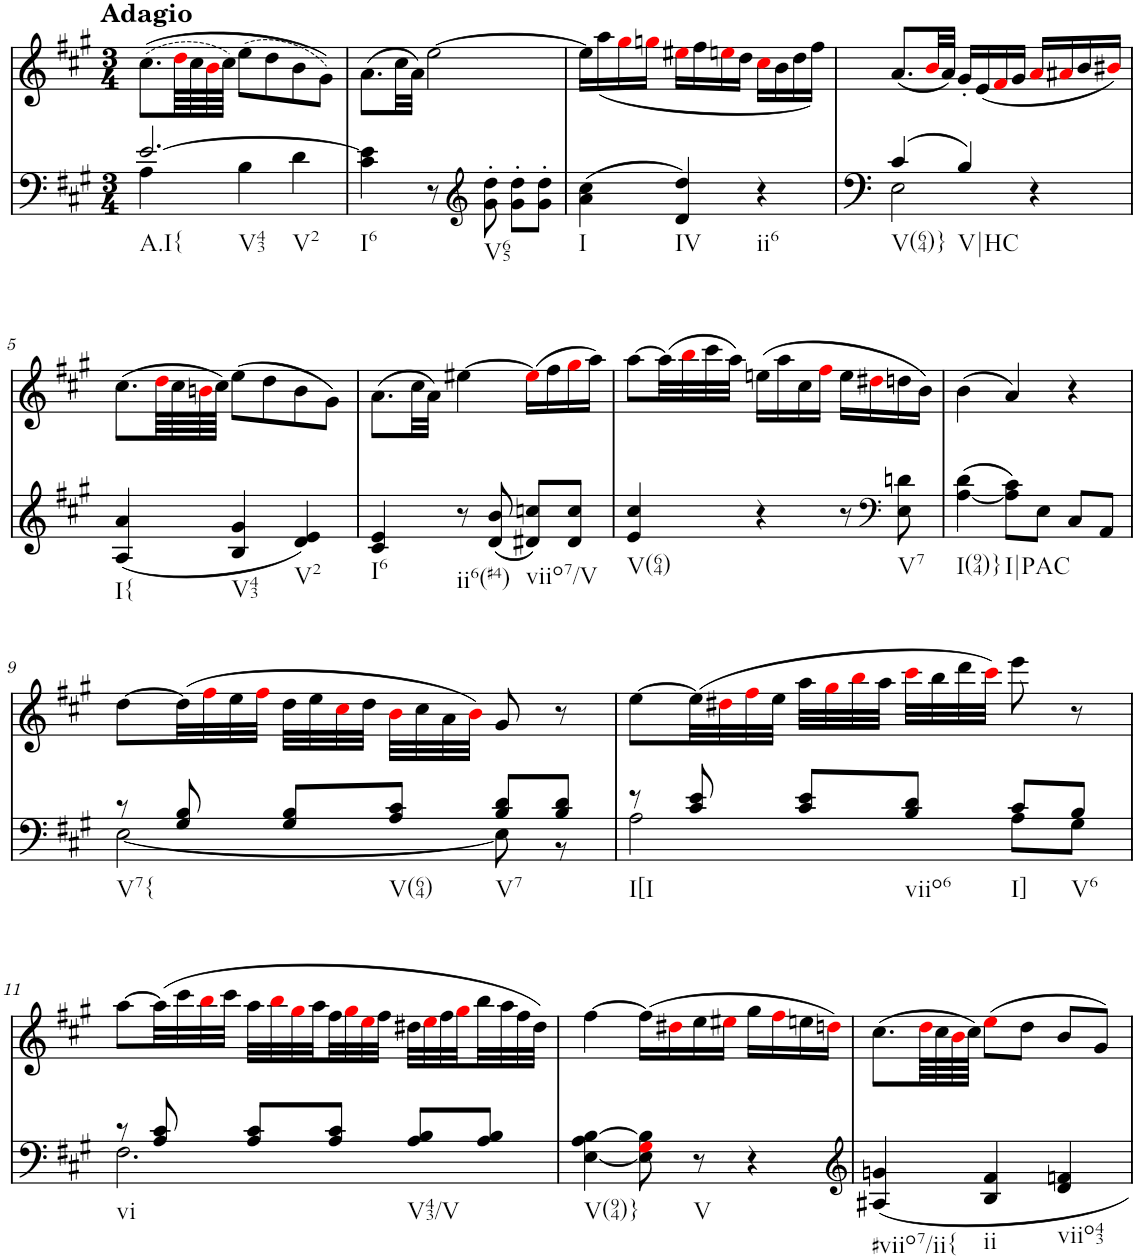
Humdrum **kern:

**kern	**kern
*part2	*part1
*staff2	*staff1
*I"Piano, unbenannt	*I"Piano, unbenannt
*I'Pno	*I'Pno
*clefF4	*clefG2
*k[f#c#g#]	*k[f#c#g#]
*M3/4	*M3/4
=1	=1
*^	*
!	!	!LO:TX:a:B:t=Adagio
!LO:TX:b:t=A.I{	!	!
!LO:TX:b:t=V43	!	!
!LO:TX:b:t=V2	!	!
[2.e/	4A\	((8.cc#\L
.	.	64ddi\LLL
.	.	64cc#\
.	.	64bi\
.	.	64cc#\JJJJ)
.	4B\	(8ee\L
.	.	8dd\
.	4d\	8b\
.	.	8g#\J))
*v	*v	*
=2	=2
!LO:TX:b:t=I6	!
4c#\ 4e\]	(8.a\L
.	32cc#\LL
.	32a\JJJ)
8r	[2ee\
*clefG2	*
!LO:TX:b:t=V65	!
8g#\' 8dd\'	.
8g#\' 8dd\'L	.
8g#\' 8dd\'J	.
=3	=3
!LO:TX:b:t=I	!
(4a\ 4cc#\	16ee\LL]
.	(<16aa\
.	16gg#i\
.	16ggni\JJ
!LO:TX:b:t=IV	!
4d/ 4dd/)	16ee#Xi\LL
.	16ff#\
.	16eeni\
.	16dd\JJ
!LO:TX:b:t=ii6	!
4r	16cc#i\LL
.	16b\
.	16dd\
.	16ff#\JJ)
=4	=4
*^	*
!LO:TX:b:t=V(64)}	!	!
(4c#/	2E\	(8.a/L
.	.	32bi/LL
.	.	32a/JJJ)
!LO:TX:b:t=V|HC	!	!
4B/)	.	16g#'/LL
.	.	(16e/
.	.	16f#i/
.	.	16g#/JJ
4r	4ryy	16ai/LL
.	.	16a#Xi/
.	.	16b/
.	.	16b#Xi/JJ)
*v	*v	*
!!LO:LB:g=z
=5	=5
!LO:TX:b:t=I{	!
(4A/ 4a/	(8.cc#\L
.	64ddi\LLL
.	64cc#\
.	64bni\
.	64cc#\JJJJ)
!LO:TX:b:t=V43	!
4B/ 4g#/	(8ee\L
.	8dd\
!LO:TX:b:t=V2	!
4d/ 4e/)	8b\
.	8g#\J)
=6	=6
!LO:TX:b:t=I6	!
4c#/ 4e/	(8.a\L
.	32cc#\LL
.	32a\JJJ)
!LO:TX:b:t=ii6(#4)	!
8r	[4ee#X\
(8d/ 8b/	.
!LO:TX:b:t=viio7/V	!
8d#X/ 8ccn/L)	(16ee#i\LL]
.	16ff#\
8d#/ 8cc/J	16gg#i\
.	16aa\JJ)
=7	=7
!LO:TX:b:t=V(64)	!
4e/ 4cc#/	[8aa\L
.	(32aa\LL]
.	32bbi\
.	32ccc#\
.	32aa\JJJ)
4r	(16een\LL
.	16aa\
.	16cc#\
.	16ff#i\JJ
8r	16ee\LL
.	16dd#Xi\
*clefF4	*
!LO:TX:b:t=V7	!
8E\ 8dn\	16ddn\
.	16b\JJ)
=8	=8
!LO:TX:b:t=I(94)}	!
(>[4A\ 4d\	(4b\
!LO:TX:b:t=I|PAC	!
8A\] 8c#\L)	4a/)
8E\J	.
8C#/L	4r
8AA/J	.
!!LO:LB:g=z
=9	=9
*^	*
!LO:TX:b:t=V7{	!	!
8r	[2E\	[8dd\L
8G#/ 8B/	.	(32dd\LL]
.	.	32ff#i\
.	.	32ee\
.	.	32ff#i\JJJ
8G#/ 8B/L	.	32dd\LLL
.	.	32ee\
.	.	32cc#i\
.	.	32dd\JJJ
!LO:TX:b:t=V(64)	!	!
8A/ 8c#/J	.	32bi\LLL
.	.	32cc#\
.	.	32a\
.	.	32bi\JJJ)
!LO:TX:b:t=V7	!	!
8B/ 8d/L	8E\]	8g#/
8B/ 8d/J	8r	8r
=10	=10	=10
!LO:TX:b:t=I[I	!	!
8r	2A\	[8ee\L
8c#/ 8e/	.	(32ee\LL]
.	.	32dd#Xi\
.	.	32ff#i\
.	.	32ee\JJJ
8c#/ 8e/L	.	32aa\LLL
.	.	32gg#i\
.	.	32bbi\
.	.	32aa\JJJ
!LO:TX:b:t=viio6	!	!
8B/ 8d/J	.	32ccc#i\LLL
.	.	32bb\
.	.	32ddd\
.	.	32ccc#i\JJJ)
!LO:TX:b:t=I]	!	!
8c#/L	8A\L	8eee\
!LO:TX:b:t=V6	!	!
8B/J	8G#\J	8r
!!LO:LB:g=z
=11	=11	=11
!LO:TX:b:t=vi	!	!
8r	2.F#\	[8aa\L
8A/ 8c#/	.	(32aa\LL]
.	.	32ccc#\
.	.	32bbi\
.	.	32ccc#\JJJ
8A/ 8c#/L	.	32aa\LLL
.	.	32bbi\
.	.	32gg#i\
.	.	32aa\
8A/ 8c#/J	.	32ff#\
.	.	32gg#i\
.	.	32eei\
.	.	32ff#\JJJ
!LO:TX:b:t=V43/V	!	!
8A/ 8B/L	.	32dd#X\LLL
.	.	32eei\
.	.	32ff#\
.	.	32gg#i\
8A/ 8B/J	.	32bb\
.	.	32aa\
.	.	32ff#\
.	.	32dd#\JJJ)
*v	*v	*
=12	=12
!LO:TX:b:t=V(94)}	!
[4E\ 4A\ [4B\	[4ff#\
8E\] 8G#i\ 8B\]	(16ff#\LL]
.	16dd#Xi\
!LO:TX:b:t=V	!
8r	16ee\
.	16ee#Xi\JJ
4r	16gg#\LL
.	16ff#i\
.	16een\
.	16ddni\JJ)
=13	=13
*clefG2	*
!LO:TX:b:t=#viio7/ii{	!
4A#X/ 4gn/	(8.cc#\L
.	64ddi\LLL
.	64cc#\
.	64bi\
.	64cc#\JJJJ)
!LO:TX:b:t=ii	!
4B/ 4f#/	(8eei\L
.	8dd\J
!LO:TX:b:t=viio43	!
4d/ 4fn/	8b/L
.	8g#/J)
=	=
*-	*-
